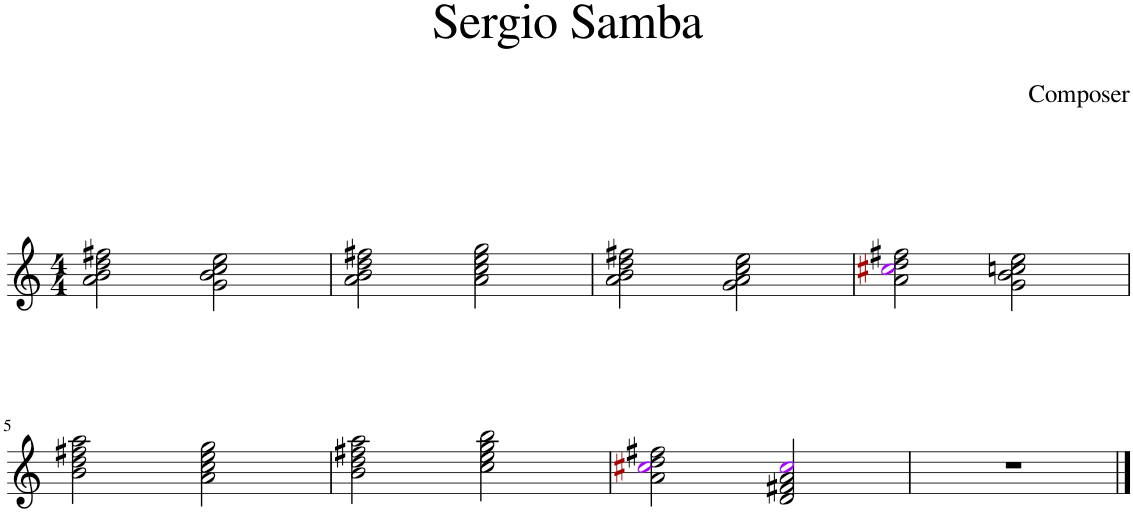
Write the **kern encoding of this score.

**kern
*part1
*staff1
*I"Piano
*I'Pno.
*clefG2
*k[]
*M4/4
=1
2a\ 2b\ 2dd\ 2ff#X\
2g\ 2b\ 2cc\ 2ee\
=2
2a\ 2b\ 2dd\ 2ff#X\
2a\ 2cc\ 2ee\ 2gg\
=3
2a\ 2b\ 2dd\ 2ff#X\
2g\ 2a\ 2cc\ 2ee\
=4
2a\ 2cc#Xi\ 2dd\ 2ff#X\
2g\ 2b\ 2ccn\ 2ee\
!!LO:LB:g=z
=5
2b\ 2dd\ 2ff#X\ 2aa\
2a\ 2cc\ 2ee\ 2gg\
=6
2b\ 2dd\ 2ff#X\ 2aa\
2cc\ 2ee\ 2gg\ 2bb\
=7
2a\ 2cc#Xi\ 2dd\ 2ff#X\
2d/ 2f#X/ 2a/ 2cc#i/
=8
1r
==
*-
